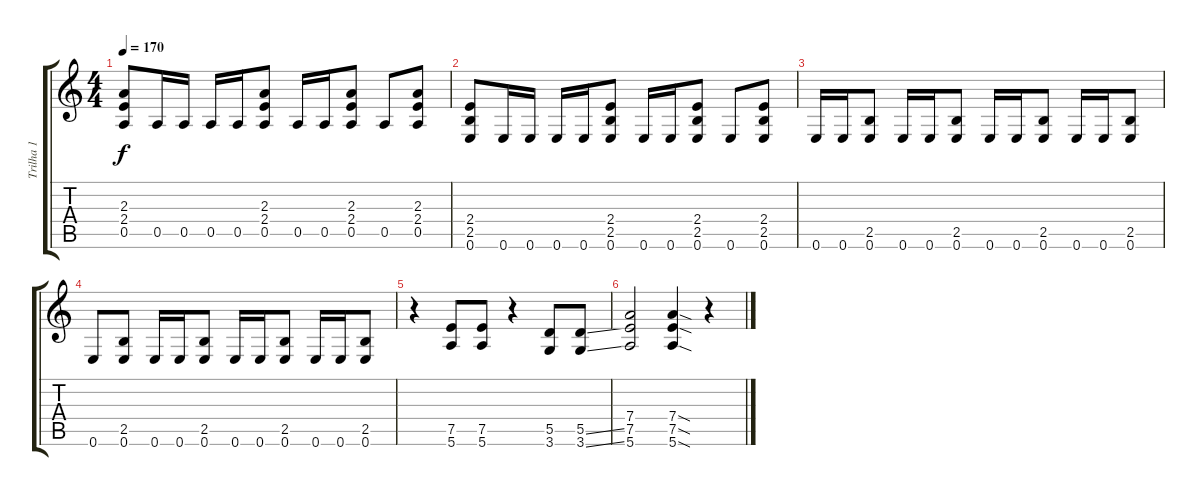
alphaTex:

\track ("Trilha 1" "Trilha 1") {instrument distortionguitar}
\staff {score tabs}
\tuning (E4 B3 G3 D3 A2 E2) {hide}
\ts (4 4)
\tempo 170
\clef g2
\ks c
(2.3 2.4 0.5).8{dy f} 0.5.16 0.5.16 0.5.16 0.5.16 (2.3 2.4 0.5).8 0.5.16 0.5.16 (2.3 2.4 0.5).8 0.5.8 (2.3 2.4 0.5).8 |
(2.4 2.5 0.6).8 0.6.16 0.6.16 0.6.16 0.6.16 (2.4 2.5 0.6).8 0.6.16 0.6.16 (2.4 2.5 0.6).8 0.6.8 (2.4 2.5 0.6).8 |
0.6.16 0.6.16 (2.5 0.6).8 0.6.16 0.6.16 (2.5 0.6).8 0.6.16 0.6.16 (2.5 0.6).8 0.6.16 0.6.16 (2.5 0.6).8 |
0.6.8 (2.5 0.6).8 0.6.16 0.6.16 (2.5 0.6).8 0.6.16 0.6.16 (2.5 0.6).8 0.6.16 0.6.16 (2.5 0.6).8 |
r.4 (7.5 5.6).8 (7.5 5.6).8 r.4 (5.5 3.6).8 (5.5{ss} 3.6{ss}).8 |
(7.4 7.5 5.6).2 (7.4{sod} 7.5{sod} 5.6{sod}).4 r.4
